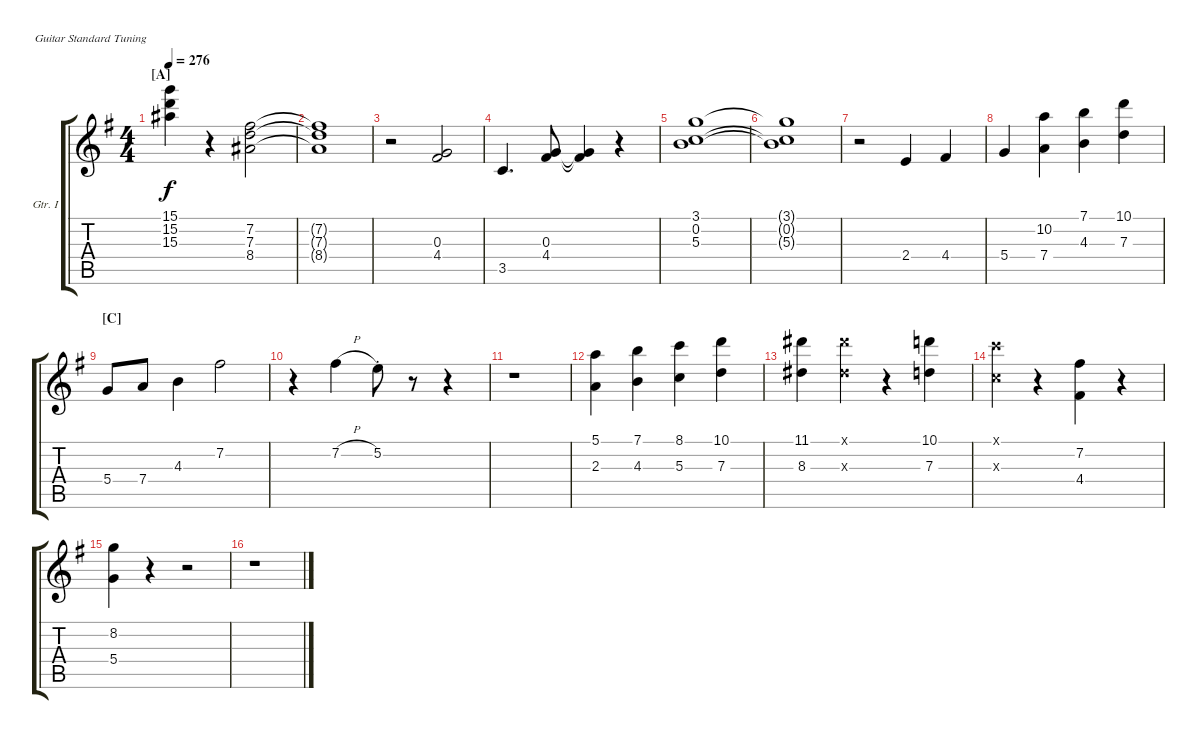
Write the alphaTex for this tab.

\defaultSystemsLayout 4
\bracketExtendMode groupsimilarinstruments
\firstSystemTrackNameOrientation horizontal
\otherSystemsTrackNameOrientation horizontal
\track ("Guitar I" "Gtr. I") {instrument acousticguitarsteel}
\staff {score tabs}
\tuning (E4 B3 G3 D3 A2 E2)
\ts (4 4)
\section ("A" "")
\tempo 276
\clef g2
\ks g
(15.1 15.3 15.2).4{dy f} r.4 (7.2 7.3 8.4).2 |
(8.4{t} 7.3{t} 7.2{t}).1 |
r.2 (4.4 0.3).2 |
3.5.4{d} (4.4 0.3).8 (4.4{t} 0.3{t}).4 r.4 |
(0.2 5.3 3.1).1 |
(5.3{t} 0.2{t} 3.1{t}).1 |
r.2 2.4.4 4.4.4 |
5.4.4 (10.2 7.4).4 (4.3 7.1).4 (7.3 10.1).4 |
\section ("C" "")
5.4.8 7.4.8 4.3.4 7.2.2 |
r.4 7.2{h}.4 5.2{st}.8 r.8 r.4 |
r.1 |
(5.1 2.3).4 (4.3 7.1).4 (5.3 8.1).4 (7.3 10.1).4 |
(8.3 11.1).4 (8.3{x} 11.1{x}).4 r.4 (10.1 7.3).4 |
(5.3{x} 8.1{x}).4 r.4 (7.2 4.4).4 r.4 |
(8.2 5.4).4 r.4 r.2 |
r.1
